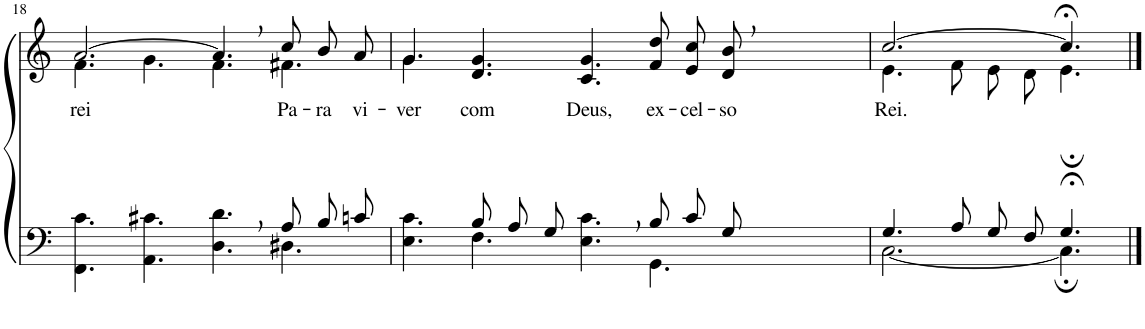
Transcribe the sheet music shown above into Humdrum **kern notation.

**kern	**kern	**text
*part2	*part1	*part1
*staff2	*staff1	*staff1
*I"Parte III e IV	*I"Parte I e II	*
!!LO:PB:g=z
*clefF4	*clefG2	*
*k[]	*k[]	*
*M12/8	*M12/8	*
=18	=18	=18
*^	*^	*
!	!	!	!	!LO:LY:b
2.ryy	4.FF\ 4.c\	[2.a/	4.f\	rei
.	4.AA\ 4.c#X\	.	4.g\	.
4.ryy	4.D\ 4.d\	4.a,/]	4.f\	.
!	!	!	!	!LO:LY:b
8A/L	4.D#X\	8cc/L	4.f#X\	Pa-
!	!	!	!	!LO:LY:b
8B/	.	8b/	.	-ra
!	!	!	!	!LO:LY:b
8cn/J	.	8a/J	.	vi-
=19	=19	=19	=19	=19
!	!	!	!	!LO:LY:b
4.ryy	4.E\ 4.c\	4.g\	4.g/	-ver
!	!	!	!	!LO:LY:b
8B/L	4.F\	1ryy	4.d/ 4.g/	com
8A/	.	.	.	.
8G/J	.	.	.	.
!	!	!	!	!LO:LY:b
4.ryy	4.E\ 4.c\	.	4.c/ 4.g/	Deus,
!	!	!	!	!LO:LY:b
8B/L	4.GG\	.	8f/ 8dd/L	ex-
!	!	!	!	!LO:LY:b
8c/	.	.	8e/ 8cc/	-cel-
!	!	!	!	!LO:LY:b
8G/J	.	8ryy	8d/ 8b/J	-so
=20	=20	=20	=20	=20
!	!	!	!	!LO:LY:b
4.G/	[2.C\	[2.cc/	4.e\	Rei.
8A/L	.	.	8f\L	.
8G/	.	.	8e\	.
8F/J	.	.	8d\J	.
4.G;</	4.C;\]	4.cc;</]	4.e;\	.
*v	*v	*	*	*
*	*v	*v	*
==	==	==
*-	*-	*-
